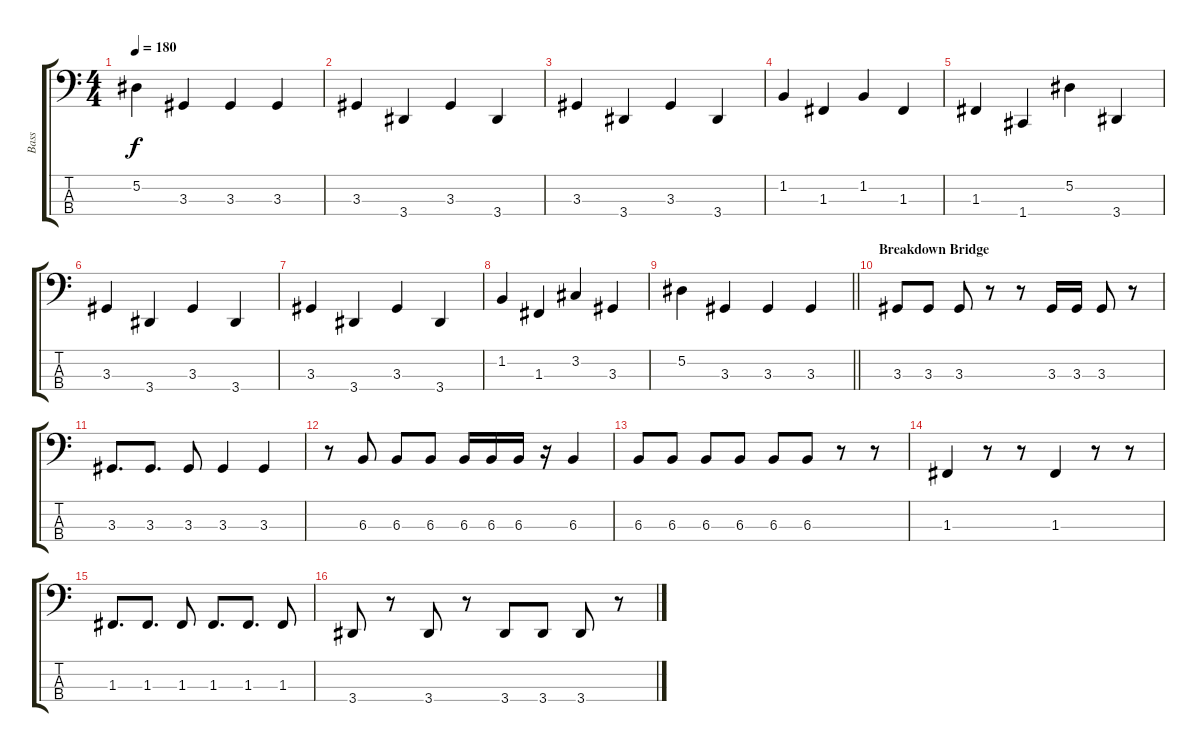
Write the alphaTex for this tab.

\track ("Bass" "Bass") {instrument electricbasspick}
\staff {score tabs}
\tuning (Eb2 Bb1 F1 C1) {hide}
\ts (4 4)
\tempo 180
\clef f4
\ks c
5.2.4{dy f} 3.3.4 3.3.4 3.3.4 |
3.3.4 3.4.4 3.3.4 3.4.4 |
3.3.4 3.4.4 3.3.4 3.4.4 |
1.2.4 1.3.4 1.2.4 1.3.4 |
1.3.4 1.4.4 5.2.4 3.4.4 |
3.3.4 3.4.4 3.3.4 3.4.4 |
3.3.4 3.4.4 3.3.4 3.4.4 |
1.2.4 1.3.4 3.2.4 3.3.4 |
\barLineRight lightlight
5.2.4 3.3.4 3.3.4 3.3.4 |
\section ("" "Breakdown Bridge")
3.3.8 3.3.8 3.3.8 r.8 r.8 3.3.16 3.3.16 3.3.8 r.8 |
3.3.8{d} 3.3.8{d} 3.3.8 3.3.4 3.3.4 |
r.8 6.3.8 6.3.8 6.3.8 6.3.16 6.3.16 6.3.16 r.16 6.3.4 |
6.3.8 6.3.8 6.3.8 6.3.8 6.3.8 6.3.8 r.8 r.8 |
1.3.4 r.8 r.8 1.3.4 r.8 r.8 |
1.3.8{d} 1.3.8{d} 1.3.8 1.3.8{d} 1.3.8{d} 1.3.8 |
3.4.8 r.8 3.4.8 r.8 3.4.8 3.4.8 3.4.8 r.8
